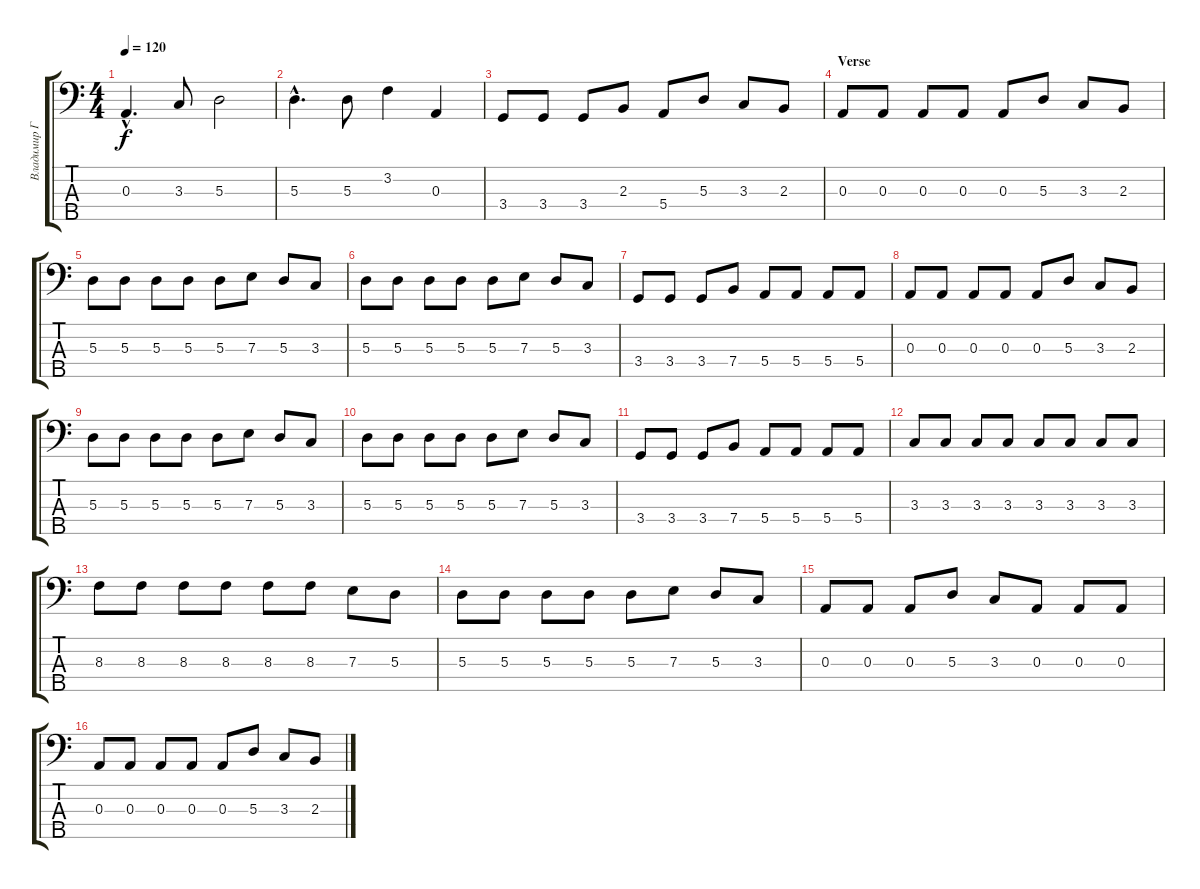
\track ("Владимир Гарбуз" "Владимир Г") {instrument electricbassfinger}
\staff {score tabs}
\tuning (G2 D2 A1 E1 B0) {hide}
\ts (4 4)
\tempo 120
\clef f4
\ks c
0.3{hac}.4{d dy f} 3.3.8 5.3.2 |
5.3{hac}.4{d} 5.3.8 3.2.4 0.3.4 |
3.4.8 3.4.8 3.4.8 2.3.8 5.4.8 5.3.8 3.3.8 2.3.8 |
\section ("" "Verse")
0.3.8 0.3.8 0.3.8 0.3.8 0.3.8 5.3.8 3.3.8 2.3.8 |
5.3.8 5.3.8 5.3.8 5.3.8 5.3.8 7.3.8 5.3.8 3.3.8 |
5.3.8 5.3.8 5.3.8 5.3.8 5.3.8 7.3.8 5.3.8 3.3.8 |
3.4.8 3.4.8 3.4.8 7.4.8 5.4.8 5.4.8 5.4.8 5.4.8 |
0.3.8 0.3.8 0.3.8 0.3.8 0.3.8 5.3.8 3.3.8 2.3.8 |
5.3.8 5.3.8 5.3.8 5.3.8 5.3.8 7.3.8 5.3.8 3.3.8 |
5.3.8 5.3.8 5.3.8 5.3.8 5.3.8 7.3.8 5.3.8 3.3.8 |
3.4.8 3.4.8 3.4.8 7.4.8 5.4.8 5.4.8 5.4.8 5.4.8 |
3.3.8 3.3.8 3.3.8 3.3.8 3.3.8 3.3.8 3.3.8 3.3.8 |
8.3.8 8.3.8 8.3.8 8.3.8 8.3.8 8.3.8 7.3.8 5.3.8 |
5.3.8 5.3.8 5.3.8 5.3.8 5.3.8 7.3.8 5.3.8 3.3.8 |
0.3.8 0.3.8 0.3.8 5.3.8 3.3.8 0.3.8 0.3.8 0.3.8 |
0.3.8 0.3.8 0.3.8 0.3.8 0.3.8 5.3.8 3.3.8 2.3.8
